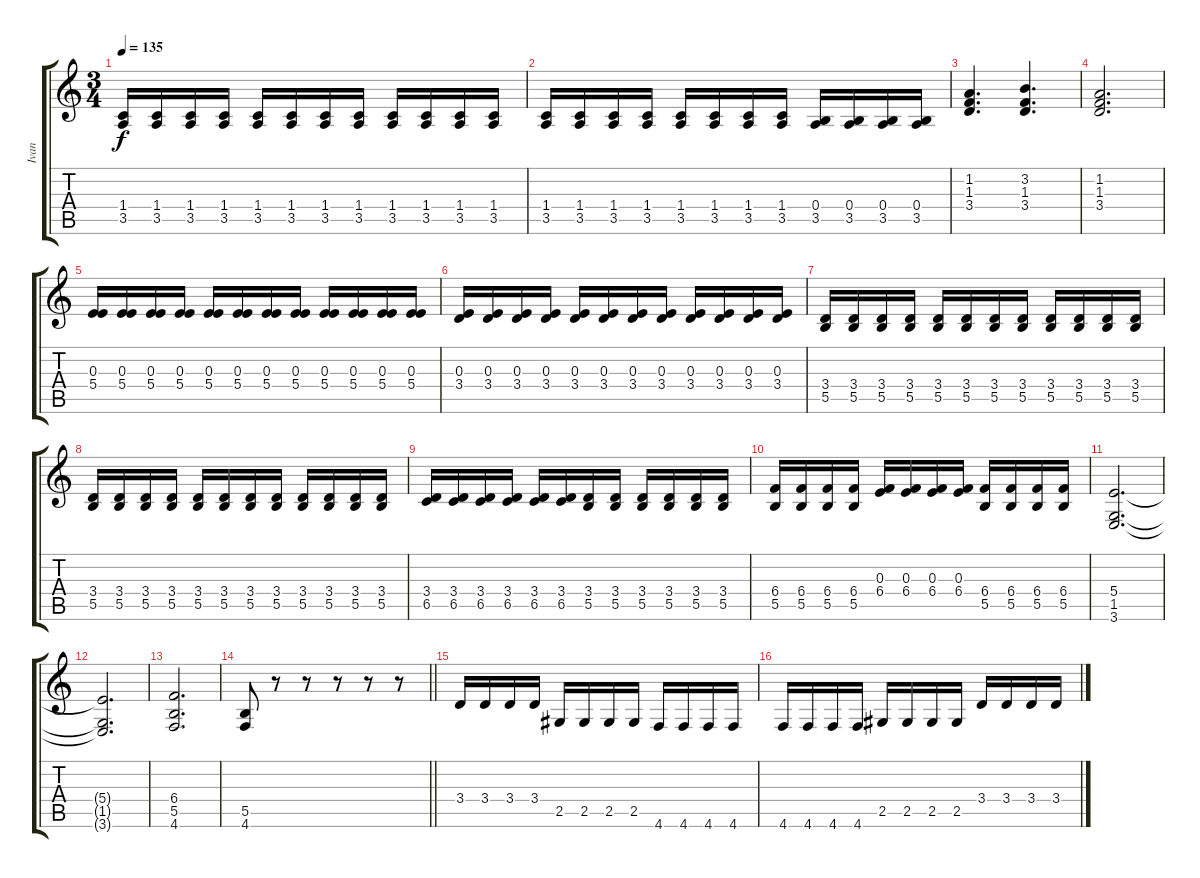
\track ("Ivan" "Ivan") {instrument distortionguitar}
\staff {score tabs}
\tuning (Db4 Ab3 E3 B2 Gb2 Db2) {hide}
\ts (3 4)
\tempo 135
\clef g2
\ks c
(1.4 3.5).16{dy f} (1.4 3.5).16 (1.4 3.5).16 (1.4 3.5).16 (1.4 3.5).16 (1.4 3.5).16 (1.4 3.5).16 (1.4 3.5).16 (1.4 3.5).16 (1.4 3.5).16 (1.4 3.5).16 (1.4 3.5).16 |
(1.4 3.5).16 (1.4 3.5).16 (1.4 3.5).16 (1.4 3.5).16 (1.4 3.5).16 (1.4 3.5).16 (1.4 3.5).16 (1.4 3.5).16 (0.4 3.5).16 (0.4 3.5).16 (0.4 3.5).16 (0.4 3.5).16 |
(1.2 1.3 3.4).4{d} (3.2 1.3 3.4).4{d} |
(1.2 1.3 3.4).2{d} |
(0.3 5.4).16 (0.3 5.4).16 (0.3 5.4).16 (0.3 5.4).16 (0.3 5.4).16 (0.3 5.4).16 (0.3 5.4).16 (0.3 5.4).16 (0.3 5.4).16 (0.3 5.4).16 (0.3 5.4).16 (0.3 5.4).16 |
(0.3 3.4).16 (0.3 3.4).16 (0.3 3.4).16 (0.3 3.4).16 (0.3 3.4).16 (0.3 3.4).16 (0.3 3.4).16 (0.3 3.4).16 (0.3 3.4).16 (0.3 3.4).16 (0.3 3.4).16 (0.3 3.4).16 |
(3.4 5.5).16 (3.4 5.5).16 (3.4 5.5).16 (3.4 5.5).16 (3.4 5.5).16 (3.4 5.5).16 (3.4 5.5).16 (3.4 5.5).16 (3.4 5.5).16 (3.4 5.5).16 (3.4 5.5).16 (3.4 5.5).16 |
(3.4 5.5).16 (3.4 5.5).16 (3.4 5.5).16 (3.4 5.5).16 (3.4 5.5).16 (3.4 5.5).16 (3.4 5.5).16 (3.4 5.5).16 (3.4 5.5).16 (3.4 5.5).16 (3.4 5.5).16 (3.4 5.5).16 |
(3.4 6.5).16 (3.4 6.5).16 (3.4 6.5).16 (3.4 6.5).16 (3.4 6.5).16 (3.4 6.5).16 (3.4 5.5).16 (3.4 5.5).16 (3.4 5.5).16 (3.4 5.5).16 (3.4 5.5).16 (3.4 5.5).16 |
(6.4 5.5).16 (6.4 5.5).16 (6.4 5.5).16 (6.4 5.5).16 (0.3 6.4).16 (0.3 6.4).16 (0.3 6.4).16 (0.3 6.4).16 (6.4 5.5).16 (6.4 5.5).16 (6.4 5.5).16 (6.4 5.5).16 |
(5.4 1.5 3.6).2{d} |
(5.4{t} 1.5{t} 3.6{t}).2{d} |
(6.4 5.5 4.6).2{d} |
\barLineRight lightlight
(5.5 4.6).8 r.8 r.8 r.8 r.8 r.8 |
3.4.16 3.4.16 3.4.16 3.4.16 2.5.16 2.5.16 2.5.16 2.5.16 4.6.16 4.6.16 4.6.16 4.6.16 |
4.6.16 4.6.16 4.6.16 4.6.16 2.5.16 2.5.16 2.5.16 2.5.16 3.4.16 3.4.16 3.4.16 3.4.16
